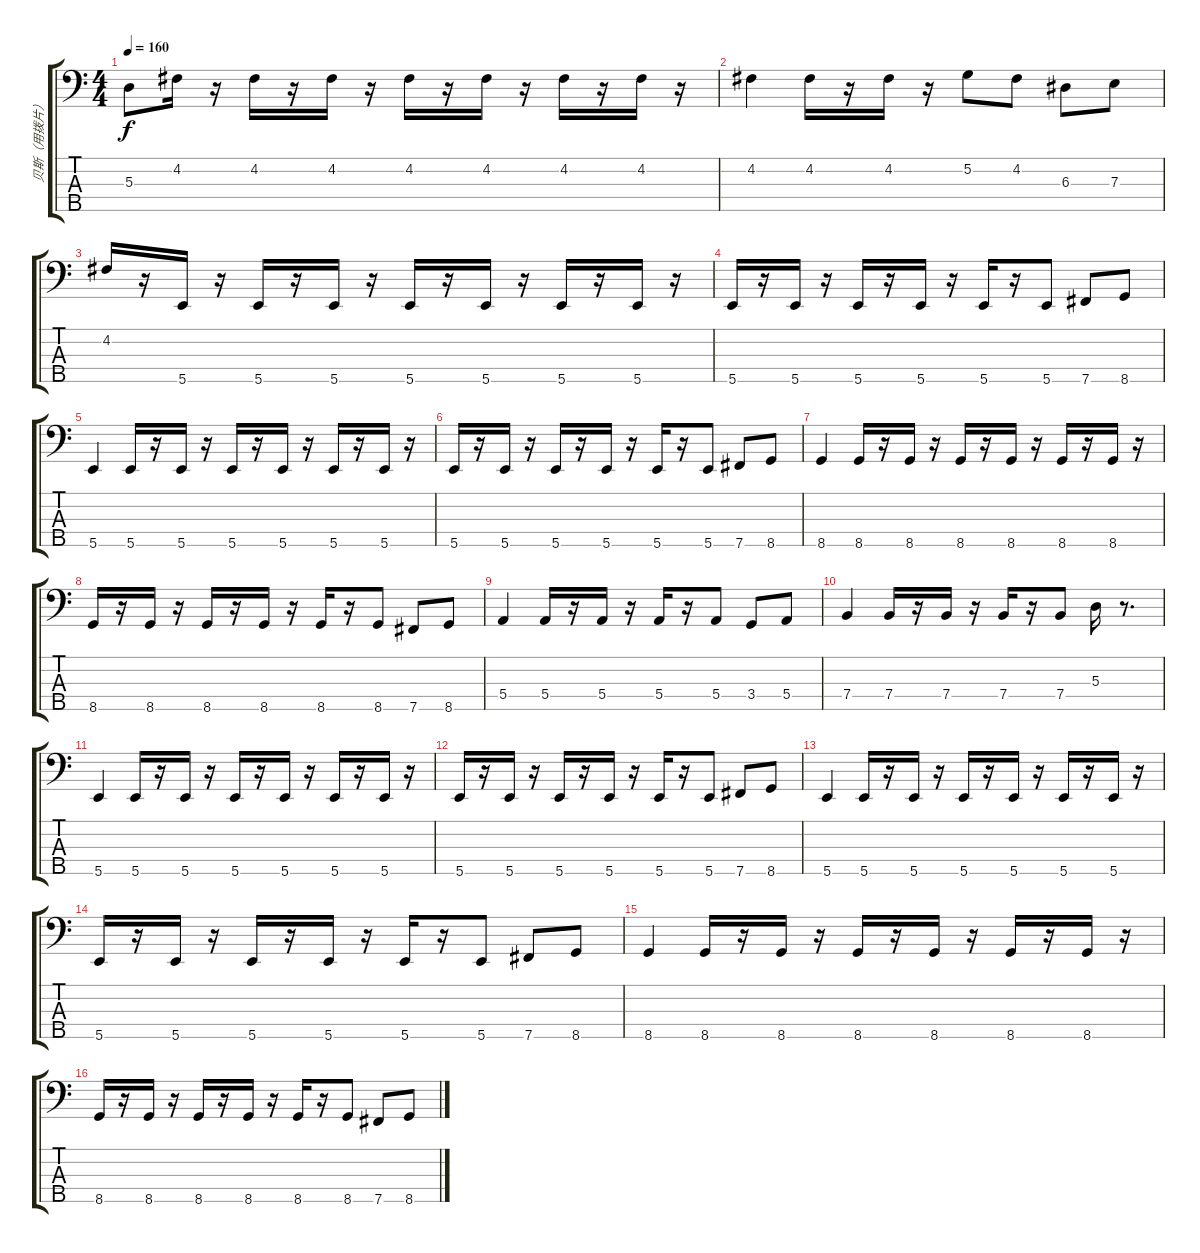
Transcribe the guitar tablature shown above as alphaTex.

\track ("贝斯（用拨片）" "贝斯（用拨片）") {instrument electricbasspick}
\staff {score tabs}
\tuning (G2 D2 A1 E1 B0) {hide}
\ts (4 4)
\tempo 160
\clef f4
\ks c
5.3.8{dy f} 4.2.16 r.16 4.2.16 r.16 4.2.16 r.16 4.2.16 r.16 4.2.16 r.16 4.2.16 r.16 4.2.16 r.16 |
4.2.4 4.2.16 r.16 4.2.16 r.16 5.2.8 4.2.8 6.3.8 7.3.8 |
4.2.16 r.16 5.5.16 r.16 5.5.16 r.16 5.5.16 r.16 5.5.16 r.16 5.5.16 r.16 5.5.16 r.16 5.5.16 r.16 |
5.5.16 r.16 5.5.16 r.16 5.5.16 r.16 5.5.16 r.16 5.5.16 r.16 5.5.8 7.5.8 8.5.8 |
5.5.4 5.5.16 r.16 5.5.16 r.16 5.5.16 r.16 5.5.16 r.16 5.5.16 r.16 5.5.16 r.16 |
5.5.16 r.16 5.5.16 r.16 5.5.16 r.16 5.5.16 r.16 5.5.16 r.16 5.5.8 7.5.8 8.5.8 |
8.5.4 8.5.16 r.16 8.5.16 r.16 8.5.16 r.16 8.5.16 r.16 8.5.16 r.16 8.5.16 r.16 |
8.5.16 r.16 8.5.16 r.16 8.5.16 r.16 8.5.16 r.16 8.5.16 r.16 8.5.8 7.5.8 8.5.8 |
5.4.4 5.4.16 r.16 5.4.16 r.16 5.4.16 r.16 5.4.8 3.4.8 5.4.8 |
7.4.4 7.4.16 r.16 7.4.16 r.16 7.4.16 r.16 7.4.8 5.3.16 r.8{d} |
5.5.4 5.5.16 r.16 5.5.16 r.16 5.5.16 r.16 5.5.16 r.16 5.5.16 r.16 5.5.16 r.16 |
5.5.16 r.16 5.5.16 r.16 5.5.16 r.16 5.5.16 r.16 5.5.16 r.16 5.5.8 7.5.8 8.5.8 |
5.5.4 5.5.16 r.16 5.5.16 r.16 5.5.16 r.16 5.5.16 r.16 5.5.16 r.16 5.5.16 r.16 |
5.5.16 r.16 5.5.16 r.16 5.5.16 r.16 5.5.16 r.16 5.5.16 r.16 5.5.8 7.5.8 8.5.8 |
8.5.4 8.5.16 r.16 8.5.16 r.16 8.5.16 r.16 8.5.16 r.16 8.5.16 r.16 8.5.16 r.16 |
8.5.16 r.16 8.5.16 r.16 8.5.16 r.16 8.5.16 r.16 8.5.16 r.16 8.5.8 7.5.8 8.5.8
